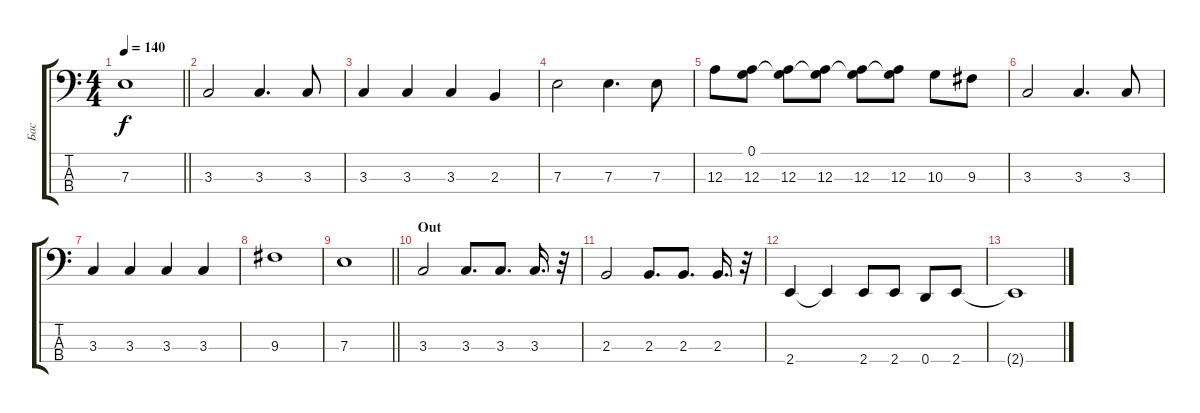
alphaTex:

\track ("Бас" "Бас") {instrument slapbass1}
\staff {score tabs}
\tuning (G2 D2 A1 D1) {hide}
\ts (4 4)
\tempo 140
\clef f4
\barLineRight lightlight
\ks c
7.3.1{dy f} |
3.3.2 3.3.4{d} 3.3.8 |
3.3.4 3.3.4 3.3.4 2.3.4 |
7.3.2 7.3.4{d} 7.3.8 |
12.3.8 (0.1 12.3).8 (0.1{t} 12.3).8 (0.1{t} 12.3).8 (0.1{t} 12.3).8 (0.1{t} 12.3).8 10.3.8 9.3.8 |
3.3.2 3.3.4{d} 3.3.8 |
3.3.4 3.3.4 3.3.4 3.3.4 |
9.3.1 |
\barLineRight lightlight
7.3.1 |
\section ("" "Out")
3.3.2 3.3.8{d} 3.3.8{d} 3.3.16{d} r.32 |
2.3.2 2.3.8{d} 2.3.8{d} 2.3.16{d} r.32 |
2.4.4 2.4{t}.4 2.4.8 2.4.8 0.4.8 2.4.8 |
2.4{t}.1
